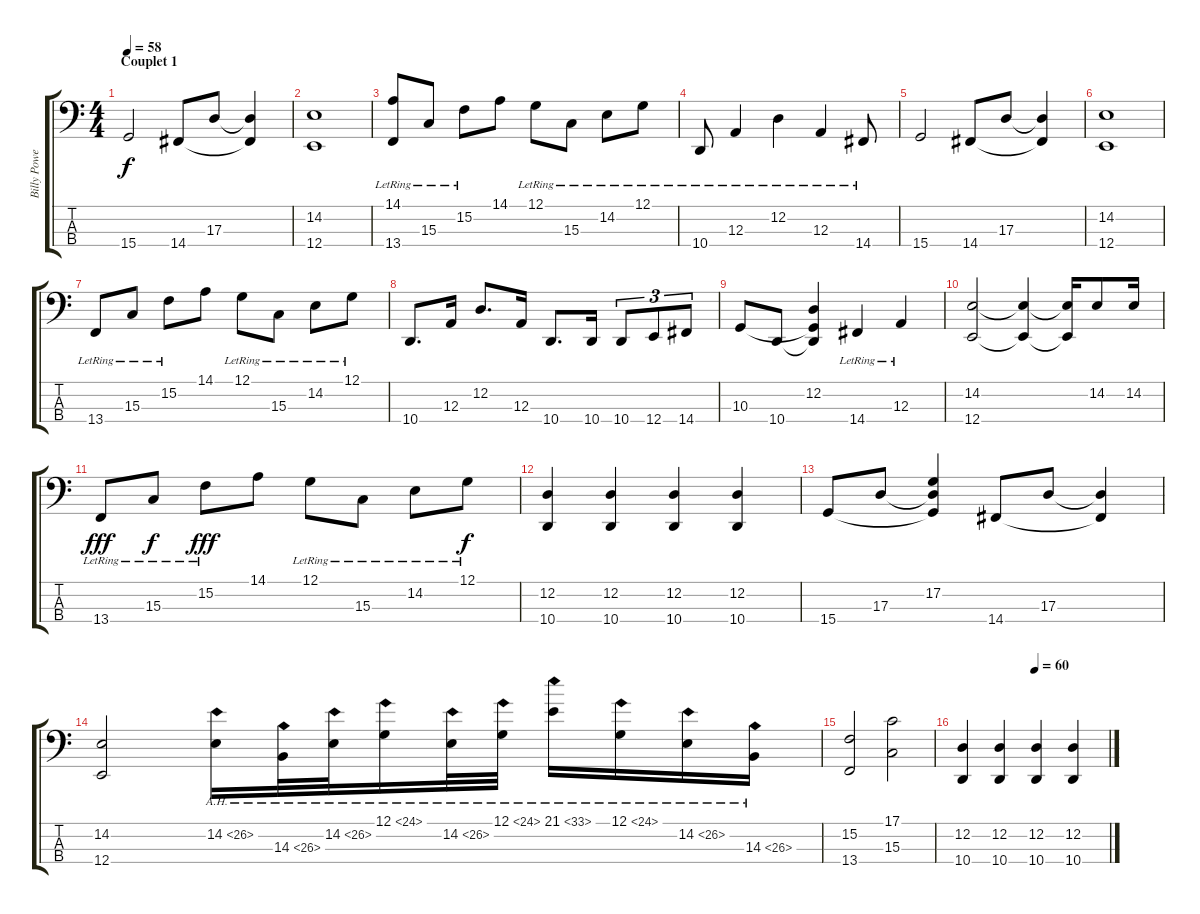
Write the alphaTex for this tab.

\track ("Billy Powell (keyboard left hand)" "Billy Powe") {instrument acousticgrandpiano}
\staff {score tabs}
\tuning (G2 D2 A1 E1) {hide}
\ts (4 4)
\section ("" "Couplet 1")
\tempo 58
\clef f4
\ks c
15.4.2{dy f} 14.4.8 17.3.8 (17.3{t} 14.4{t}).4 |
(14.2 12.4).1 |
(14.1{lr} 13.4).8 15.3{lr}.8 15.2{lr}.8 14.1.8 12.1{lr}.8 15.3{lr}.8 14.2{lr}.8 12.1{lr}.8 |
10.4{lr}.8 12.3{lr}.4 12.2{lr}.4 12.3{lr}.4 14.4{lr}.8 |
15.4.2 14.4.8 17.3.8 (17.3{t} 14.4{t}).4 |
(14.2 12.4).1 |
13.4{lr}.8 15.3{lr}.8 15.2{lr}.8 14.1.8 12.1{lr}.8 15.3{lr}.8 14.2{lr}.8 12.1{lr}.8 |
10.4.8{d} 12.3.16 12.2.8{d} 12.3.16 10.4.8{d} 10.4.16 10.4.8{tu (3 2)} 12.4.8{tu (3 2)} 14.4.8{tu (3 2)} |
10.3.8 10.4.8 (12.2 10.3{t} 10.4{t}).4 14.4{lr}.4 12.3{lr}.4 |
(14.2 12.4).2 (14.2{t} 12.4{t}).4 (14.2{t} 12.4{t}).16 14.2.8 14.2.16 |
13.4{lr}.8{dy fff} 15.3{lr}.8{dy f} 15.2{lr}.8{dy fff} 14.1.8 12.1{lr}.8 15.3{lr}.8 14.2{lr}.8 12.1{lr}.8{dy f} |
(12.2 10.4).4 (12.2 10.4).4 (12.2 10.4).4 (12.2 10.4).4 |
15.4.8 17.3.8 (17.2 17.3{t} 15.4{t}).4 14.4.8 17.3.8 (17.3{t} 14.4{t}).4 |
(14.2 12.4).2 14.2{ah 12}.16 14.3{ah 12}.32 14.2{ah 12}.32 12.1{ah 12}.16 14.2{ah 12}.32 12.1{ah 12}.32 21.1{ah 12}.16 12.1{ah 12}.16 14.2{ah 12}.16 14.3{ah 12}.16 |
(15.2 13.4).2 (17.1 15.3).2 |
\tempo (60 0.5)
(12.2 10.4).4 (12.2 10.4).4 (12.2 10.4).4 (12.2 10.4).4
